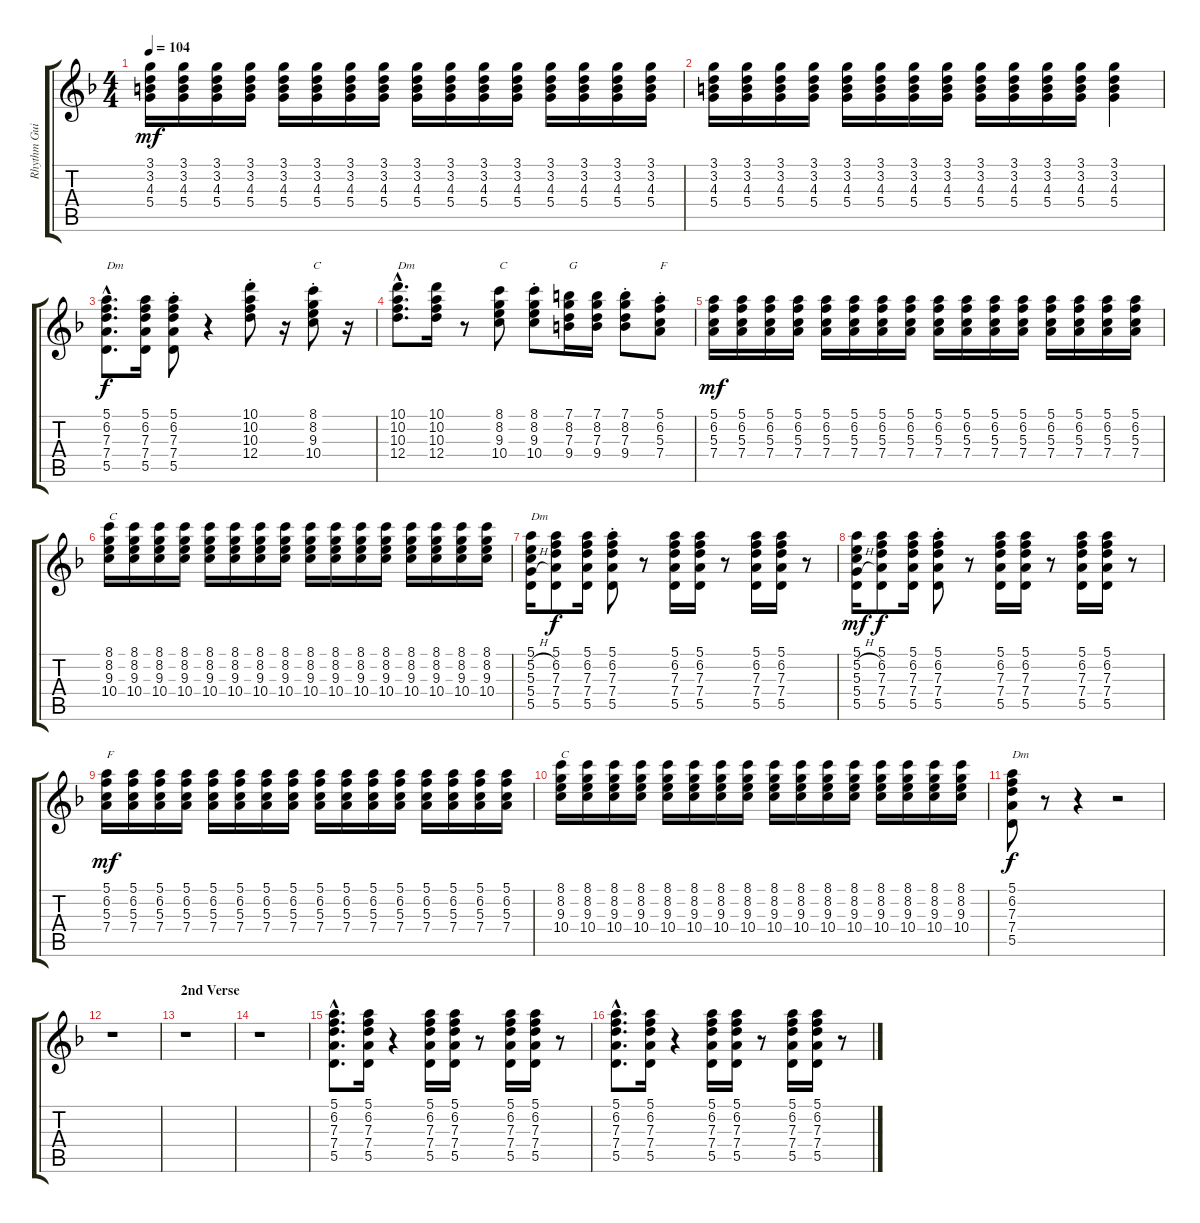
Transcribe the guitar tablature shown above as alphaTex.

\track ("Rhythm Guitar 1 ( David Gilmour )" "Rhythm Gui") {instrument electricguitarjazz}
\staff {score tabs}
\tuning (E4 B3 G3 D3 A2 E2) {hide}
\ts (4 4)
\tempo 104
\clef g2
\ks dminor
(3.1 3.2 4.3 5.4).16{dy mf} (3.1 3.2 4.3 5.4).16 (3.1 3.2 4.3 5.4).16 (3.1 3.2 4.3 5.4).16 (3.1 3.2 4.3 5.4).16 (3.1 3.2 4.3 5.4).16 (3.1 3.2 4.3 5.4).16 (3.1 3.2 4.3 5.4).16 (3.1 3.2 4.3 5.4).16 (3.1 3.2 4.3 5.4).16 (3.1 3.2 4.3 5.4).16 (3.1 3.2 4.3 5.4).16 (3.1 3.2 4.3 5.4).16 (3.1 3.2 4.3 5.4).16 (3.1 3.2 4.3 5.4).16 (3.1 3.2 4.3 5.4).16 |
(3.1 3.2 4.3 5.4).16 (3.1 3.2 4.3 5.4).16 (3.1 3.2 4.3 5.4).16 (3.1 3.2 4.3 5.4).16 (3.1 3.2 4.3 5.4).16 (3.1 3.2 4.3 5.4).16 (3.1 3.2 4.3 5.4).16 (3.1 3.2 4.3 5.4).16 (3.1 3.2 4.3 5.4).16 (3.1 3.2 4.3 5.4).16 (3.1 3.2 4.3 5.4).16 (3.1 3.2 4.3 5.4).16 (3.1 3.2 4.3 5.4).4 |
(5.1{hac} 6.2{hac} 7.3{hac} 7.4{hac} 5.5{hac}).8{d txt "Dm" dy f} (5.1 6.2 7.3 7.4 5.5).16 (5.1{st} 6.2{st} 7.3{st} 7.4{st} 5.5{st}).8 r.4 (10.1{st} 10.2{st} 10.3{st} 12.4{st}).8 r.16 (8.1{st} 8.2{st} 9.3{st} 10.4{st}).8{txt "C"} r.16 |
(10.1{hac} 10.2{hac} 10.3{hac} 12.4{hac}).8{d txt "Dm"} (10.1 10.2 10.3 12.4).16 r.8 (8.1 8.2 9.3 10.4).8{txt "C"} (8.1{st} 8.2{st} 9.3{st} 10.4{st}).8 (7.1 8.2 7.3 9.4).16{txt "G"} (7.1 8.2 7.3 9.4).16 (7.1{st} 8.2{st} 7.3{st} 9.4{st}).8 (5.1{st} 6.2{st} 5.3{st} 7.4{st}).8{txt "F"} |
(5.1 6.2 5.3 7.4).16{dy mf} (5.1 6.2 5.3 7.4).16 (5.1 6.2 5.3 7.4).16 (5.1 6.2 5.3 7.4).16 (5.1 6.2 5.3 7.4).16 (5.1 6.2 5.3 7.4).16 (5.1 6.2 5.3 7.4).16 (5.1 6.2 5.3 7.4).16 (5.1 6.2 5.3 7.4).16 (5.1 6.2 5.3 7.4).16 (5.1 6.2 5.3 7.4).16 (5.1 6.2 5.3 7.4).16 (5.1 6.2 5.3 7.4).16 (5.1 6.2 5.3 7.4).16 (5.1 6.2 5.3 7.4).16 (5.1 6.2 5.3 7.4).16 |
(8.1 8.2 9.3 10.4).16{txt "C"} (8.1 8.2 9.3 10.4).16 (8.1 8.2 9.3 10.4).16 (8.1 8.2 9.3 10.4).16 (8.1 8.2 9.3 10.4).16 (8.1 8.2 9.3 10.4).16 (8.1 8.2 9.3 10.4).16 (8.1 8.2 9.3 10.4).16 (8.1 8.2 9.3 10.4).16 (8.1 8.2 9.3 10.4).16 (8.1 8.2 9.3 10.4).16 (8.1 8.2 9.3 10.4).16 (8.1 8.2 9.3 10.4).16 (8.1 8.2 9.3 10.4).16 (8.1 8.2 9.3 10.4).16 (8.1 8.2 9.3 10.4).16 |
(5.1 5.2{h} 5.3{h} 5.4{h} 5.5).16{txt "Dm"} (5.1 6.2 7.3 7.4 5.5).8{dy f} (5.1 6.2 7.3 7.4 5.5).16 (5.1{st} 6.2{st} 7.3{st} 7.4{st} 5.5{st}).8 r.8 (5.1 6.2 7.3 7.4 5.5).16 (5.1 6.2 7.3 7.4 5.5).16 r.8 (5.1 6.2 7.3 7.4 5.5).16 (5.1 6.2 7.3 7.4 5.5).16 r.8 |
(5.1 5.2{h} 5.3{h} 5.4{h} 5.5).16{dy mf} (5.1 6.2 7.3 7.4 5.5).8{dy f} (5.1 6.2 7.3 7.4 5.5).16 (5.1{st} 6.2{st} 7.3{st} 7.4{st} 5.5{st}).8 r.8 (5.1 6.2 7.3 7.4 5.5).16 (5.1 6.2 7.3 7.4 5.5).16 r.8 (5.1 6.2 7.3 7.4 5.5).16 (5.1 6.2 7.3 7.4 5.5).16 r.8 |
(5.1 6.2 5.3 7.4).16{txt "F" dy mf} (5.1 6.2 5.3 7.4).16 (5.1 6.2 5.3 7.4).16 (5.1 6.2 5.3 7.4).16 (5.1 6.2 5.3 7.4).16 (5.1 6.2 5.3 7.4).16 (5.1 6.2 5.3 7.4).16 (5.1 6.2 5.3 7.4).16 (5.1 6.2 5.3 7.4).16 (5.1 6.2 5.3 7.4).16 (5.1 6.2 5.3 7.4).16 (5.1 6.2 5.3 7.4).16 (5.1 6.2 5.3 7.4).16 (5.1 6.2 5.3 7.4).16 (5.1 6.2 5.3 7.4).16 (5.1 6.2 5.3 7.4).16 |
(8.1 8.2 9.3 10.4).16{txt "C"} (8.1 8.2 9.3 10.4).16 (8.1 8.2 9.3 10.4).16 (8.1 8.2 9.3 10.4).16 (8.1 8.2 9.3 10.4).16 (8.1 8.2 9.3 10.4).16 (8.1 8.2 9.3 10.4).16 (8.1 8.2 9.3 10.4).16 (8.1 8.2 9.3 10.4).16 (8.1 8.2 9.3 10.4).16 (8.1 8.2 9.3 10.4).16 (8.1 8.2 9.3 10.4).16 (8.1 8.2 9.3 10.4).16 (8.1 8.2 9.3 10.4).16 (8.1 8.2 9.3 10.4).16 (8.1 8.2 9.3 10.4).16 |
(5.1 6.2 7.3 7.4 5.5).8{txt "Dm" dy f} r.8 r.4 r.2 |
r.1 |
\section ("" "2nd Verse")
r.1 |
r.1 |
(5.1{hac} 6.2{hac} 7.3{hac} 7.4{hac} 5.5{hac}).8{d} (5.1 6.2 7.3 7.4 5.5).16 r.4 (5.1 6.2 7.3 7.4 5.5).16 (5.1 6.2 7.3 7.4 5.5).16 r.8 (5.1 6.2 7.3 7.4 5.5).16 (5.1 6.2 7.3 7.4 5.5).16 r.8 |
(5.1{hac} 6.2{hac} 7.3{hac} 7.4{hac} 5.5{hac}).8{d} (5.1 6.2 7.3 7.4 5.5).16 r.4 (5.1 6.2 7.3 7.4 5.5).16 (5.1 6.2 7.3 7.4 5.5).16 r.8 (5.1 6.2 7.3 7.4 5.5).16 (5.1 6.2 7.3 7.4 5.5).16 r.8
